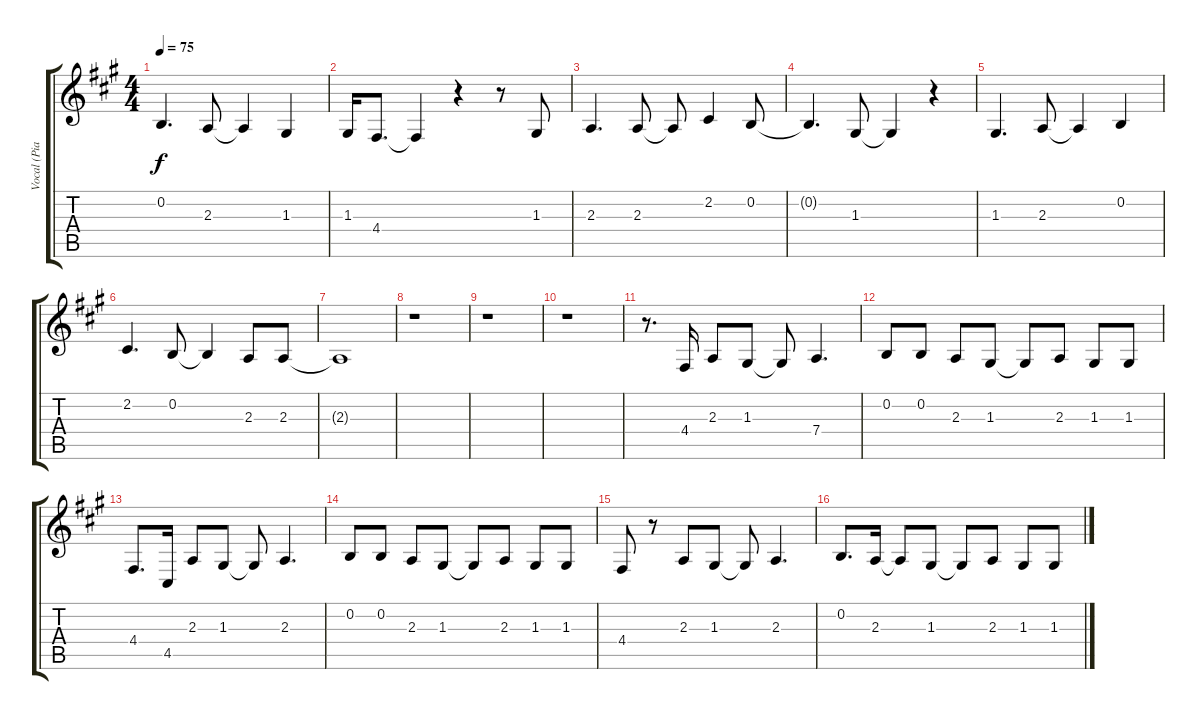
\track ("Vocal (Piano)" "Vocal (Pia") {instrument acousticgrandpiano}
\staff {score tabs}
\tuning (E4 B3 G3 D3 A2 E2) {hide}
\ts (4 4)
\tempo 75
\clef g2
\ks a
0.2.4{d dy f} 2.3.8 2.3{t}.4 1.3.4 |
1.3.16 4.4.8{d} 4.4{t}.4 r.4 r.8 1.3.8 |
2.3.4{d} 2.3.8 2.3{t}.8 2.2.4 0.2.8 |
0.2{t}.4{d} 1.3.8 1.3{t}.4 r.4 |
1.3.4{d} 2.3.8 2.3{t}.4 0.2.4 |
2.2.4{d} 0.2.8 0.2{t}.4 2.3.8 2.3.8 |
2.3{t}.1 |
r.1 |
r.1 |
r.1 |
r.8{d} 4.4.16 2.3.8 1.3.8 1.3{t}.8 7.4.4{d} |
0.2.8 0.2.8 2.3.8 1.3.8 1.3{t}.8 2.3.8 1.3.8 1.3.8 |
4.4.8{d} 4.5.16 2.3.8 1.3.8 1.3{t}.8 2.3.4{d} |
0.2.8 0.2.8 2.3.8 1.3.8 1.3{t}.8 2.3.8 1.3.8 1.3.8 |
4.4.8 r.8 2.3.8 1.3.8 1.3{t}.8 2.3.4{d} |
0.2.8{d} 2.3.16 2.3{t}.8 1.3.8 1.3{t}.8 2.3.8 1.3.8 1.3.8
